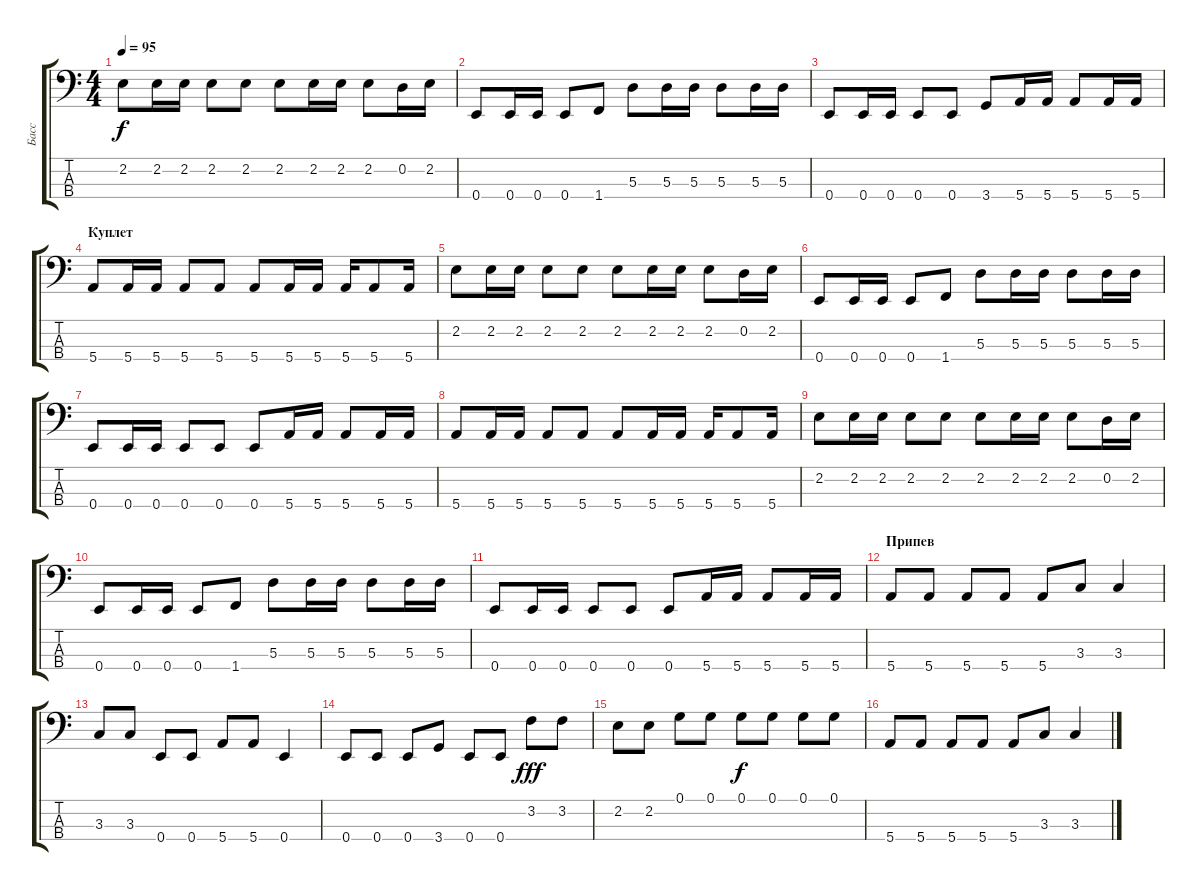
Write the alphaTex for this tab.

\track ("Басс" "Басс") {instrument electricbassfinger}
\staff {score tabs}
\tuning (G2 D2 A1 E1) {hide}
\ts (4 4)
\tempo 95
\clef f4
\ks c
2.2.8{dy f} 2.2.16 2.2.16 2.2.8 2.2.8 2.2.8 2.2.16 2.2.16 2.2.8 0.2.16 2.2.16 |
0.4.8 0.4.16 0.4.16 0.4.8 1.4.8 5.3.8 5.3.16 5.3.16 5.3.8 5.3.16 5.3.16 |
0.4.8 0.4.16 0.4.16 0.4.8 0.4.8 3.4.8 5.4.16 5.4.16 5.4.8 5.4.16 5.4.16 |
\section ("" "Куплет")
5.4.8 5.4.16 5.4.16 5.4.8 5.4.8 5.4.8 5.4.16 5.4.16 5.4.16 5.4.8 5.4.16 |
2.2.8 2.2.16 2.2.16 2.2.8 2.2.8 2.2.8 2.2.16 2.2.16 2.2.8 0.2.16 2.2.16 |
0.4.8 0.4.16 0.4.16 0.4.8 1.4.8 5.3.8 5.3.16 5.3.16 5.3.8 5.3.16 5.3.16 |
0.4.8 0.4.16 0.4.16 0.4.8 0.4.8 0.4.8 5.4.16 5.4.16 5.4.8 5.4.16 5.4.16 |
5.4.8 5.4.16 5.4.16 5.4.8 5.4.8 5.4.8 5.4.16 5.4.16 5.4.16 5.4.8 5.4.16 |
2.2.8 2.2.16 2.2.16 2.2.8 2.2.8 2.2.8 2.2.16 2.2.16 2.2.8 0.2.16 2.2.16 |
0.4.8 0.4.16 0.4.16 0.4.8 1.4.8 5.3.8 5.3.16 5.3.16 5.3.8 5.3.16 5.3.16 |
0.4.8 0.4.16 0.4.16 0.4.8 0.4.8 0.4.8 5.4.16 5.4.16 5.4.8 5.4.16 5.4.16 |
\section ("" "Припев")
5.4.8 5.4.8 5.4.8 5.4.8 5.4.8 3.3.8 3.3.4 |
3.3.8 3.3.8 0.4.8 0.4.8 5.4.8 5.4.8 0.4.4 |
0.4.8 0.4.8 0.4.8 3.4.8 0.4.8 0.4.8 3.2.8{dy fff} 3.2.8 |
2.2.8 2.2.8 0.1.8 0.1.8 0.1.8{dy f} 0.1.8 0.1.8 0.1.8 |
5.4.8 5.4.8 5.4.8 5.4.8 5.4.8 3.3.8 3.3.4
